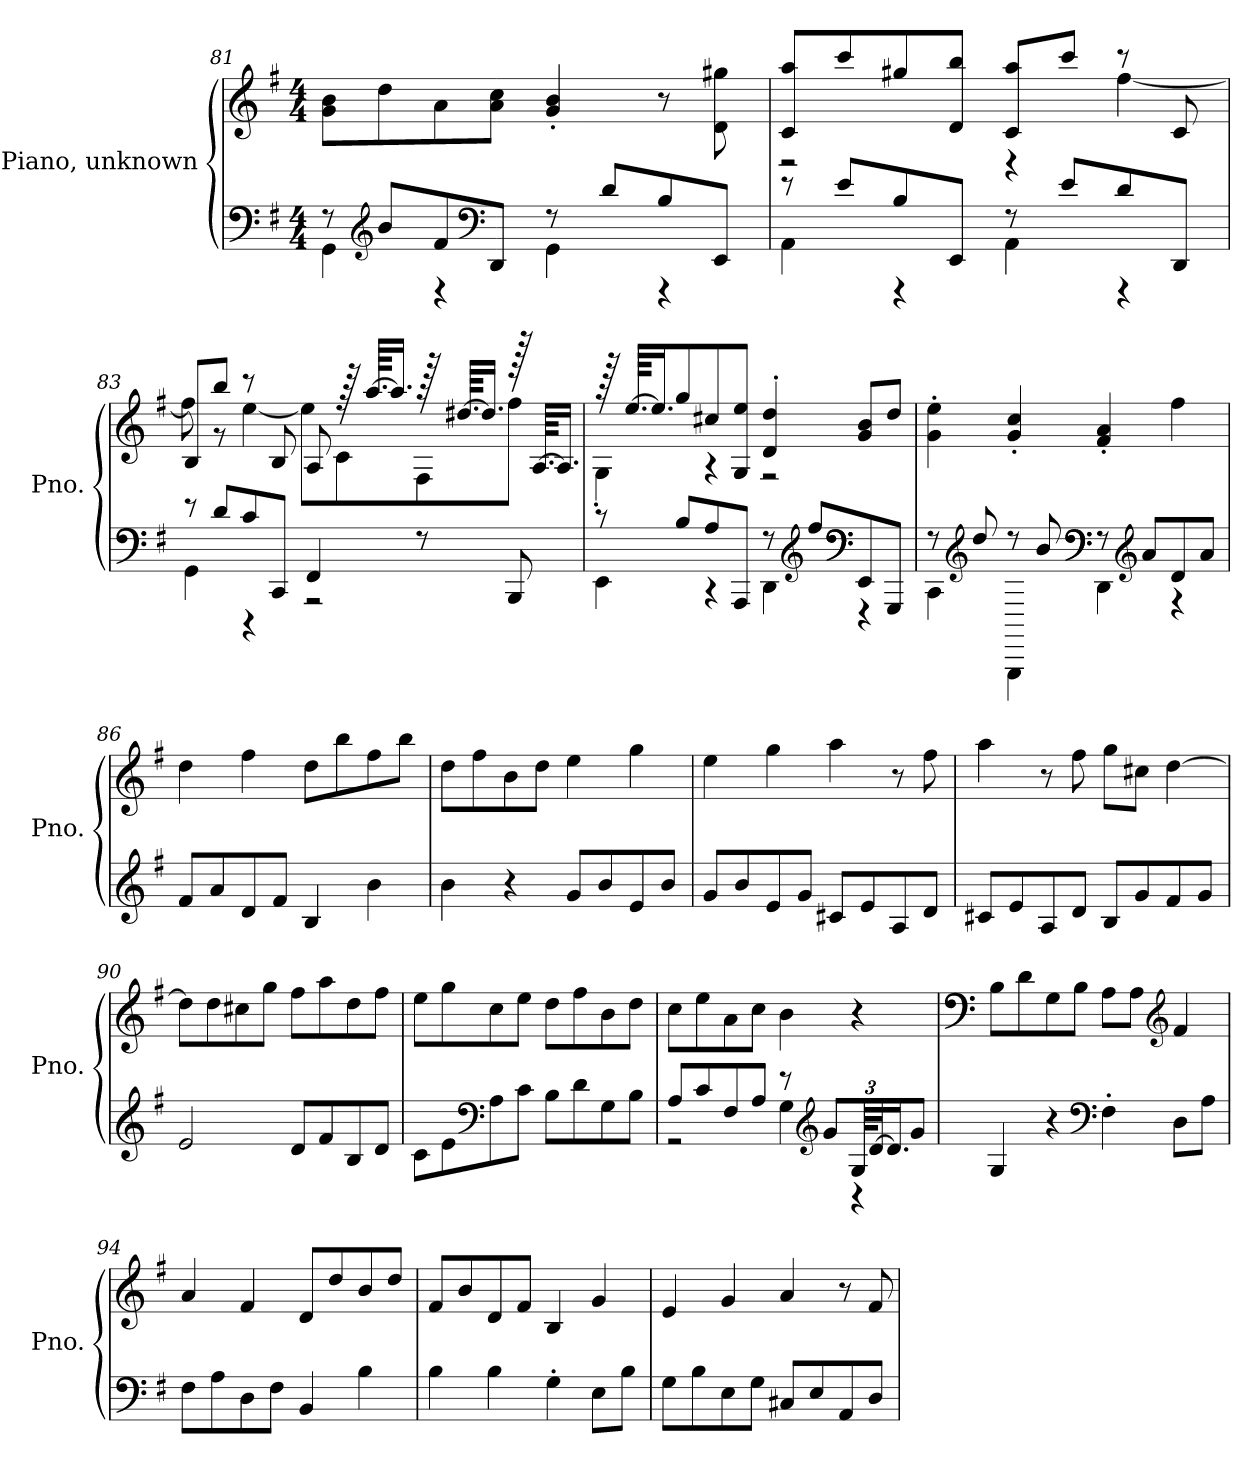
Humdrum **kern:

**kern	**kern
*part1	*part1
*staff2	*staff1
*I"Piano, unknown	*
*I'Pno.	*
*clefF4	*clefG2
*k[f#]	*k[f#]
*M4/4	*M4/4
=81	=81
*^	*
8r	4GG\	8g\ 8b\L
*clefG2	*	*
8b/L	.	8dd\
8f#/	4r	8a\
*clefF4	*	*
8DD/J	.	8a\ 8cc\J
8r	4GG\	4g/' 4b/'
8d/L	.	.
8B/	4r	8r
8EE/J	.	8d\ 8gg#X\
!!LO:LB:g=z
=82	=82	=82
*	*	*^
8r	4AA\	8c/ 8aa/L	2r
8e/L	.	8ccc/	.
8B/	4r	8gg#X/	.
8EE/J	.	8d/ 8bb/J	.
8r	4AA\	8c/ 8aa/L	4r
8e/L	.	8ccc/J	.
8d/	4r	8r	[4ff#\
8DD/J	.	8c/	.
=83	=83	=83	=83
8r	4GG\	8B/L	8ff#\]
8d/L	.	8bb/J	8r
8c/	4r	8r	[4ee\
8CC/J	.	8B/	.
4FF#/	2r	8A/	8ee\L]
.	.	128r	8c\
.	.	[64.aa/KKLL	.
.	.	16.aa/JJ]	.
8r	.	128r	8F#\
.	.	[64.dd#X/KKLL	.
.	.	16.dd#/JJ]	.
8BBB/	.	128r	8ff#\J
.	.	[64.A/KKLL	.
.	.	16.A/JJ]	.
!!LO:LB:g=z	!!
=84	=84	=84	=84
8r	4EE\	128r	4G'\
.	.	[64.ee/KKLL	.
.	.	16.ee/J]	.
8B/L	.	8gg/	.
8A/	4r	8cc#X/	4r
8AAA/J	.	8G/ 8ee/J	.
8r	4DD\	4d/' 4dd/'	2r
*clefG2	*	*	*
8ff#/L	.	.	.
*clefF4	*	*	*
8EE/	4r	8g/ 8b/L	.
8GGG/J	.	8dd/J	.
*	*	*v	*v
=85	=85	=85
8r	4CC\	4g\' 4ee\'
*clefG2	*	*
8dd/	.	.
8r	4GGG\	4g/' 4cc/'
8b/	.	.
*clefF4	*	*
8r	4DD\	4f#/' 4a/'
*clefG2	*	*
8a/L	.	.
8d/	4r	4ff#\
8a/J	.	.
*v	*v	*
=86	=86
8f#/L	4dd\
8a/	.
8d/	4ff#\
8f#/J	.
4B/	8dd\L
.	8bb\
4b\	8ff#\
.	8bb\J
!!LO:LB:g=z
=87	=87
4b\	8dd\L
.	8ff#\
4r	8b\
.	8dd\J
8g/L	4ee\
8b/	.
8e/	4gg\
8b/J	.
=88	=88
8g/L	4ee\
8b/	.
8e/	4gg\
8g/J	.
8c#X/L	4aa\
8e/	.
8A/	8r
8d/J	8ff#\
=89	=89
8c#X/L	4aa\
8e/	.
8A/	8r
8d/J	8ff#\
8B/L	8gg\L
8g/	8cc#X\J
8f#/	[4dd\
8g/J	.
=90	=90
2e/	8dd\L]
.	8dd\
.	8cc#X\
.	8gg\J
8d/L	8ff#\L
8f#/	8aa\
8B/	8dd\
8d/J	8ff#\J
!!LO:PB:g=z
=91	=91
8c\L	8ee\L
8e\	8gg\
*clefF4	*
8A\	8cc\
8c\J	8ee\J
8B\L	8dd\L
8d\	8ff#\
8G\	8b\
8B\J	8dd\J
=92	=92
*^	*
8A/L	2r	8cc\L
8c/	.	8ee\
8F#/	.	8a\
8A/J	.	8cc\J
8r	4G\	4b\
*clefG2	*	*
8g/L	.	.
*Xbrackettup	*	*
96G/KLL	4r	4r
[48d/J	.	.
16.d/J]	.	.
8g/J	.	.
*v	*v	*
=93	=93
*	*clefF4
4G/	8B\L
.	8d\
4r	8G\
.	8B\J
*clefF4	*
4F#'\	8A\L
.	8A\J
*	*clefG2
8D\L	4f#/
8A\J	.
=94	=94
8F#\L	4a/
8A\	.
8D\	4f#/
8F#\J	.
4BB/	8d/L
.	8dd/
4B\	8b/
.	8dd/J
!!LO:LB:g=z
=95	=95
4B\	8f#/L
.	8b/
4B\	8d/
.	8f#/J
4G'\	4B/
8E\L	4g/
8B\J	.
=96	=96
8G\L	4e/
8B\	.
8E\	4g/
8G\J	.
8C#X/L	4a/
8E/	.
8AA/	8r
8D/J	8f#/
=	=
*-	*-
